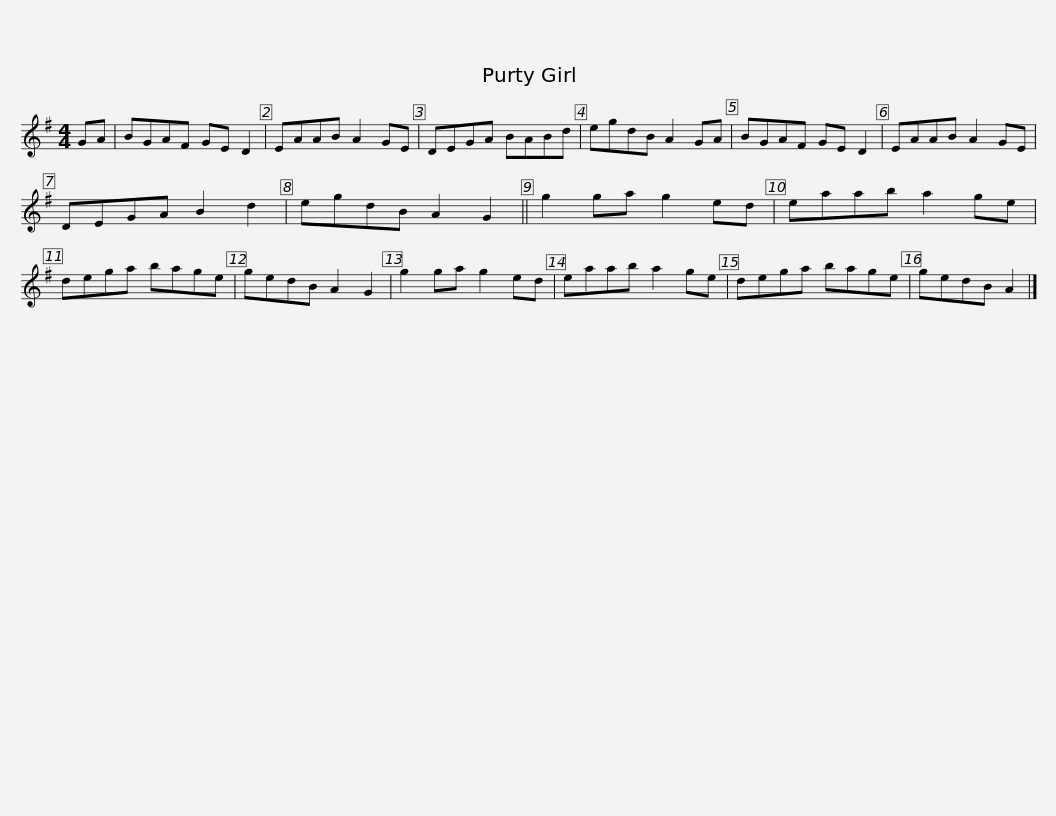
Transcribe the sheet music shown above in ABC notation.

X:1
L:1/8
M:4/4
I:linebreak $
K:G
V:1 treble
V:1
 GA | BGAF GE D2 | EAAB A2 GE | DEGA BABd | egdB A2 GA | %5
 BGAF GE D2 | EAAB A2 GE |$ DEGA B2 d2 | egdB A2 G2 || g2 ga g2 ed | %10
 eaab a2 ge | dega bage | gedB A2 G2 |$ g2 ga g2 ed | eaab a2 ge | %15
 dega bage | gedB A2 |] %17
